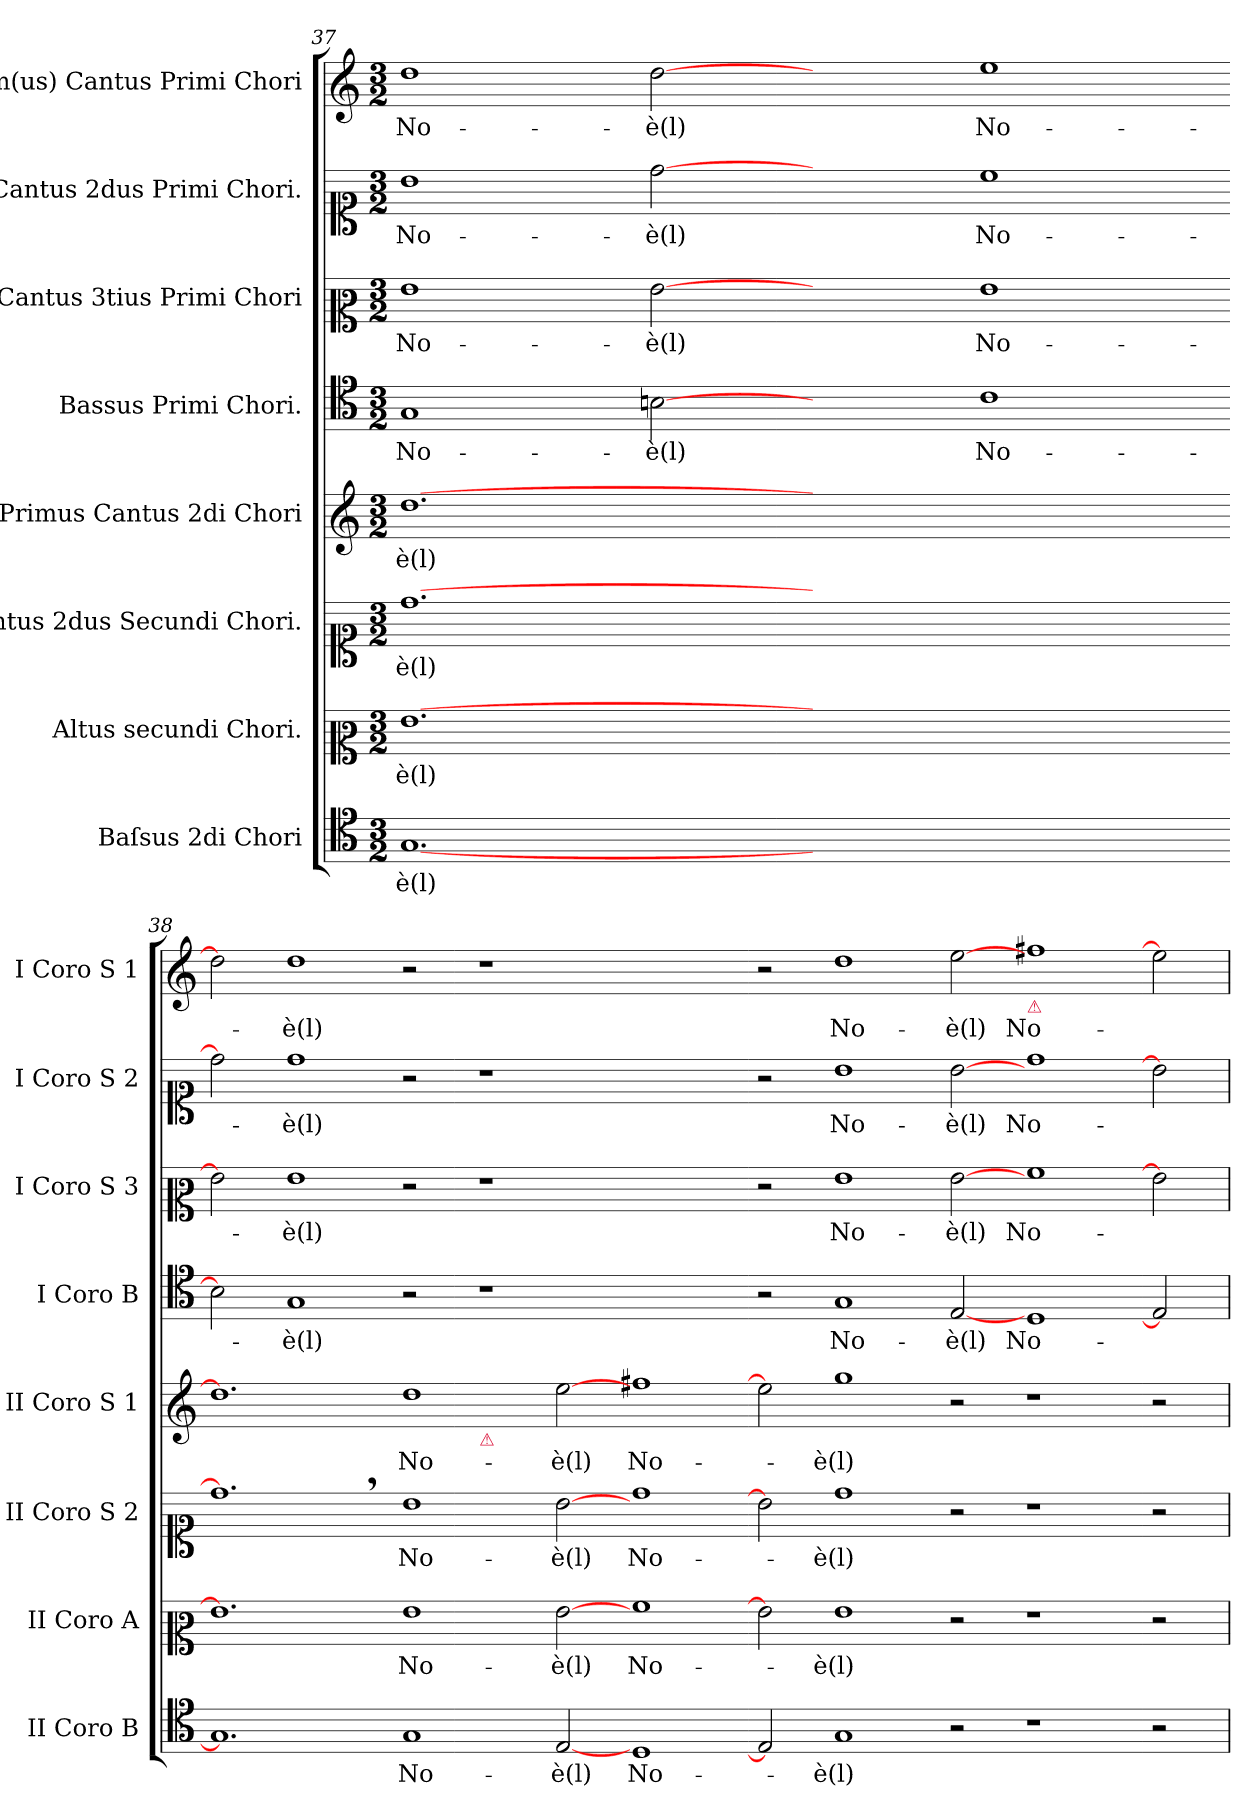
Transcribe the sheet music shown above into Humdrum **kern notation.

**kern	**text	**kern	**text	**kern	**text	**kern	**text	**kern	**text	**kern	**text	**kern	**text	**kern	**text
*part8	*part8	*part7	*part7	*part6	*part6	*part5	*part5	*part4	*part4	*part3	*part3	*part2	*part2	*part1	*part1
*staff8	*staff8	*staff7	*staff7	*staff6	*staff6	*staff5	*staff5	*staff4	*staff4	*staff3	*staff3	*staff2	*staff2	*staff1	*staff1
*I"Baſsus 2di Chori	*	*I"Altus secundi Chori.	*	*I"Cantus 2dus Secundi Chori.	*	*I"Primus Cantus 2di Chori	*	*I"Bassus Primi Chori.	*	*I"Cantus 3tius Primi Chori	*	*I"Cantus 2dus Primi Chori.	*	*I"Im(us) Cantus Primi Chori	*
*I'II Coro B	*	*I'II Coro A	*	*I'II Coro S 2	*	*I'II Coro S 1	*	*I'I Coro B	*	*I'I Coro S 3	*	*I'I Coro S 2	*	*I'I Coro S 1	*
*clefC4	*	*clefC2	*	*clefC1	*	*clefG2	*	*clefC4	*	*clefC2	*	*clefC1	*	*clefG2	*
*k[]	*	*k[]	*	*k[]	*	*k[]	*	*k[]	*	*k[]	*	*k[]	*	*k[]	*
*M3/2	*	*M3/2	*	*M3/2	*	*M3/2	*	*M3/2	*	*M3/2	*	*M3/2	*	*M3/2	*
=37	=37	=37	=37	=37	=37	=37	=37	=37	=37	=37	=37	=37	=37	=37	=37
[1.G	-è(l)	[1.g	-è(l)	[1.dd	-è(l)	[1.dd	-è(l)	1G	No-	1g	No-	1b	No-	1dd	No-
.	.	.	.	.	.	.	.	[2Bn\	-è(l)	[2g\	-è(l)	[2dd\	-è(l)	[2dd\	-è(l)
1.ryy	.	1.ryy	.	1.ryy	.	1.ryy	.	2ryy	.	2ryy	.	2ryy	.	2ryy	.
.	.	.	.	.	.	.	.	1c	No-	1g	No-	1cc	No-	1ee	No-
=38-	=38-	=38-	=38-	=38-	=38-	=38-	=38-	=38-	=38-	=38-	=38-	=38-	=38-	=38-	=38-
*	*	*	*	*	*	*^	*	*	*	*	*	*	*	*	*
1.G]	.	1.g]	.	1.dd,<]	.	1.dd]	0ryy	.	2B\]	.	2g\]	.	2dd\]	.	2dd\]	.
.	.	.	.	.	.	.	.	.	1G	-è(l)	1g	-è(l)	1dd	-è(l)	1dd	-è(l)
1G	No-	1g	No-	1b	No-	1dd	.	No-	2r	.	2r	.	2r	.	2r	.
!	!	!	!	!	!	!	!LO:TX:b:color=crimson:t=⚠	!	!	!	!	!	!	!	!	!
.	.	.	.	.	.	.	0ryy	.	1r	.	1r	.	1r	.	1r	.
[2E	-è(l)	[2g	-è(l)	[2b	-è(l)	[2ee	.	-è(l)	.	.	.	.	.	.	.	.
1D	No-	1a	No-	1dd	No-	1ff#X	.	No-	1ryy	.	1ryy	.	1ryy	.	1ryy	.
*	*	*	*	*	*	*v	*v	*	*	*	*	*	*	*	*	*
=39-	=39-	=39-	=39-	=39-	=39-	=39-	=39-	=39-	=39-	=39-	=39-	=39-	=39-	=39-	=39-
2E]	.	2g]	.	2b]	.	2ee]	.	2r	.	2r	.	2r	.	2r	.
1G	-è(l)	1g	-è(l)	1dd	-è(l)	1gg	-è(l)	1G	No-	1g	No-	1b	No-	1dd	No-
2r	.	2r	.	2r	.	2r	.	[2E/	-è(l)	[2g\	-è(l)	[2b\	-è(l)	[2ee\	-è(l)
!	!	!	!	!	!	!	!	!	!	!	!	!	!	!LO:TX:b:color=crimson:t=⚠	!
1r	.	1r	.	1r	.	1r	.	1D	No-	1a	No-	1dd	No-	1ff#X	No-
=40-	=40-	=40-	=40-	=40-	=40-	=40-	=40-	=40-	=40-	=40-	=40-	=40-	=40-	=40-	=40-
2r	.	2r	.	2r	.	2r	.	2E/]	.	2g\]	.	2b\]	.	2ee\]	.
=	=	=	=	=	=	=	=	=	=	=	=	=	=	=	=
*-	*-	*-	*-	*-	*-	*-	*-	*-	*-	*-	*-	*-	*-	*-	*-
